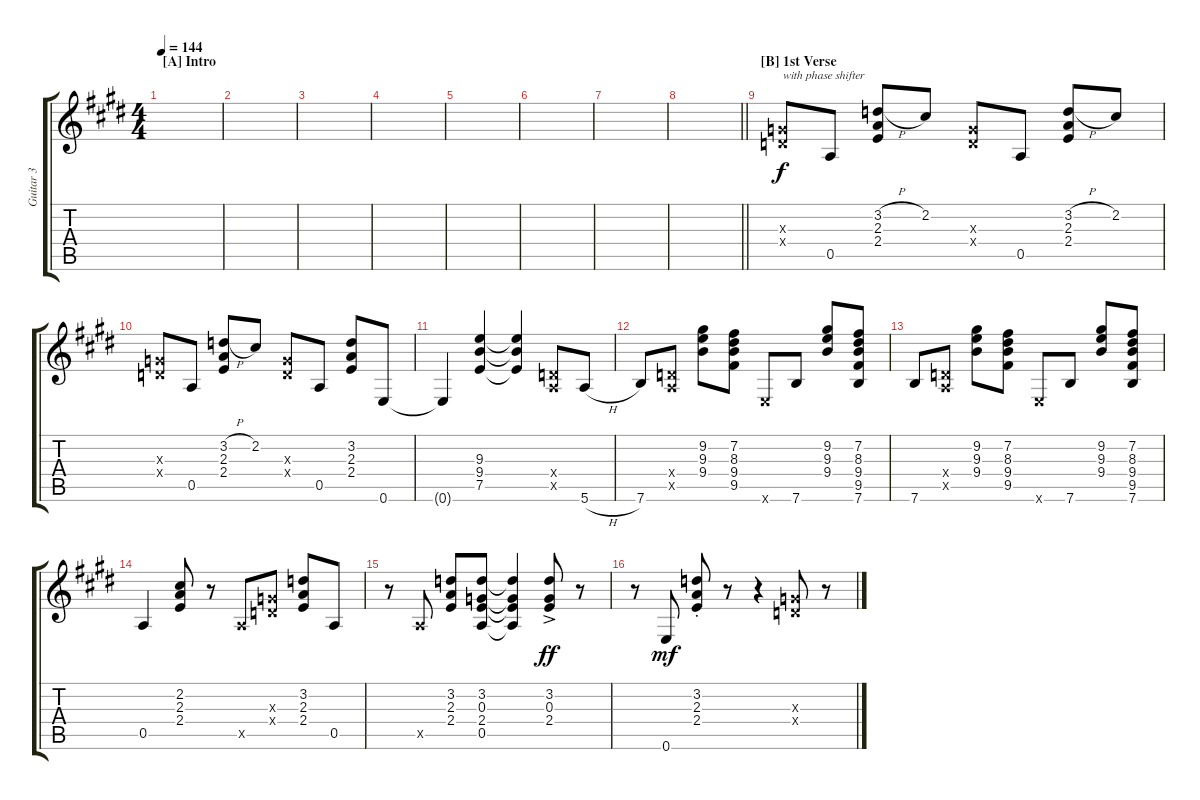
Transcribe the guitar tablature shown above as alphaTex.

\track ("Guitar 3" "Guitar 3") {instrument overdrivenguitar}
\staff {score tabs}
\tuning (E4 B3 G3 D3 A2 E2) {hide}
\ts (4 4)
\section ("" "[A] Intro")
\tempo 144
\clef g2
\ks e
|
|
|
|
|
|
|
\barLineRight lightlight
|
\section ("" "[B] 1st Verse")
(0.3{x} 0.4{x}).8{txt "with phase shifter"} 0.5.8 (3.2{h} 2.3 2.4).8 2.2.8 (0.3{x} 0.4{x}).8 0.5.8 (3.2{h} 2.3 2.4).8 2.2.8 |
(0.3{x} 0.4{x}).8 0.5.8 (3.2{h} 2.3 2.4).8 2.2.8 (0.3{x} 0.4{x}).8 0.5.8 (3.2 2.3 2.4).8 0.6.8 |
0.6{t}.4 (9.3 9.4 7.5).4 (9.3{t} 9.4{t} 7.5{t}).4 (0.4{x} 0.5{x}).8 5.6{h}.8 |
7.6.8 (0.4{x} 0.5{x}).8 (9.2 9.3 9.4).8 (7.2 8.3 9.4 9.5).8 0.6{x}.8 7.6.8 (9.2 9.3 9.4).8 (7.2 8.3 9.4 9.5 7.6).8 |
7.6.8 (0.4{x} 0.5{x}).8 (9.2 9.3 9.4).8 (7.2 8.3 9.4 9.5).8 0.6{x}.8 7.6.8 (9.2 9.3 9.4).8 (7.2 8.3 9.4 9.5 7.6).8 |
0.5.4 (2.2 2.3 2.4).8 r.8 0.5{x}.8 (0.3{x} 0.4{x}).8 (3.2 2.3 2.4).8 0.5.8 |
r.8 0.5{x}.8 (3.2 2.3 2.4).8 (3.2 0.3 2.4 0.5).8 (3.2{t} 0.3{t} 2.4{t} 0.5{t}).4 (3.2{ac} 0.3{ac} 2.4{ac}).8{dy ff} r.8 |
r.8 0.6.8{dy mf} (3.2{st} 2.3{st} 2.4{st}).8 r.8 r.4 (0.3{x} 0.4{x}).8 r.8
